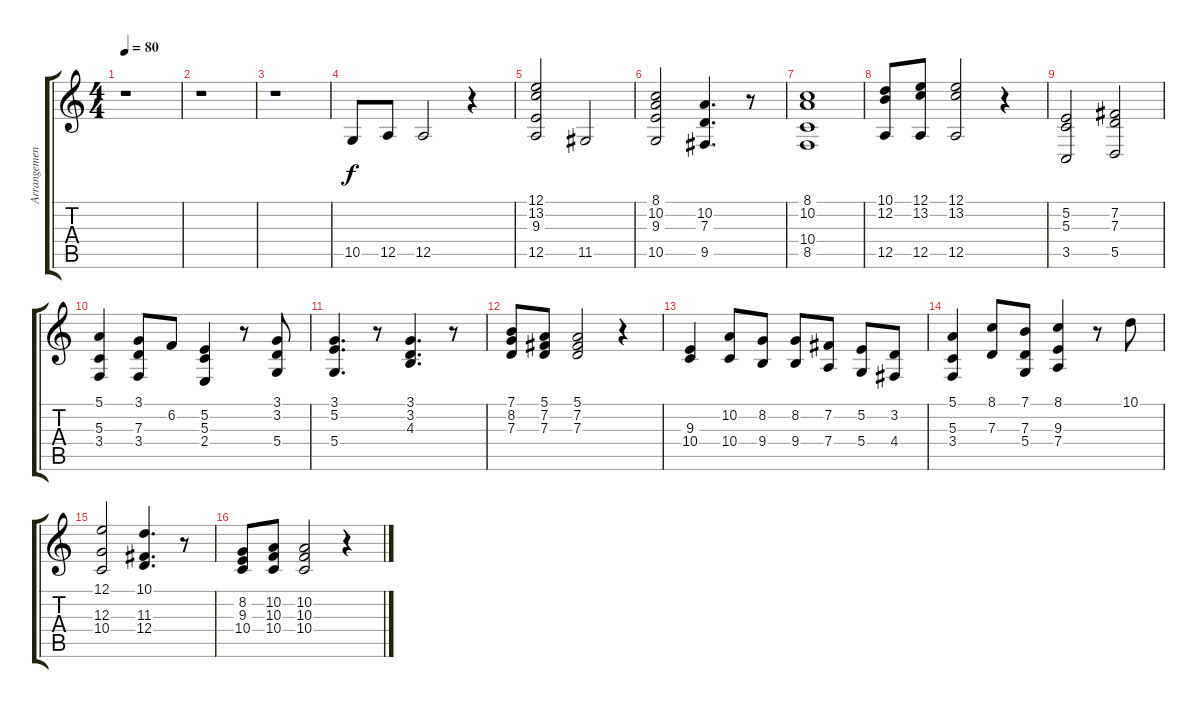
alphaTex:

\track ("Arrangement flutes" "Arrangemen") {instrument panflute}
\staff {score tabs}
\tuning (E4 B3 G3 D3 A2 E2) {hide}
\ts (4 4)
\tempo 80
\clef g2
\ks c
r.1{dy f instrument panflute} |
r.1 |
r.1 |
10.5.8 12.5.8 12.5.2 r.4 |
(12.1 13.2 9.3 12.5).2 11.5.2 |
(8.1 10.2 9.3 10.5).2 (10.2 7.3 9.5).4{d} r.8 |
(8.1 10.2 10.4 8.5).1 |
(10.1 12.2 12.5).8 (12.1 13.2 12.5).8 (12.1 13.2 12.5).2 r.4 |
(5.2 5.3 3.5).2 (7.2 7.3 5.5).2 |
(5.1 5.3 3.4).4 (3.1 7.3 3.4).8 6.2.8 (5.2 5.3 2.4).4 r.8 (3.1 3.2 5.4).8 |
(3.1 5.2 5.4).4{d} r.8 (3.1 3.2 4.3).4{d} r.8 |
(7.1 8.2 7.3).8 (5.1 7.2 7.3).8 (5.1 7.2 7.3).2 r.4 |
(9.3 10.4).4 (10.2 10.4).8 (8.2 9.4).8 (8.2 9.4).8 (7.2 7.4).8 (5.2 5.4).8 (3.2 4.4).8 |
(5.1 5.3 3.4).4 (8.1 7.3).8 (7.1 7.3 5.4).8 (8.1 9.3 7.4).4 r.8 10.1.8 |
(12.1 12.3 10.4).2 (10.1 11.3 12.4).4{d} r.8 |
(8.2 9.3 10.4).8 (10.2 10.3 10.4).8 (10.2 10.3 10.4).2 r.4
